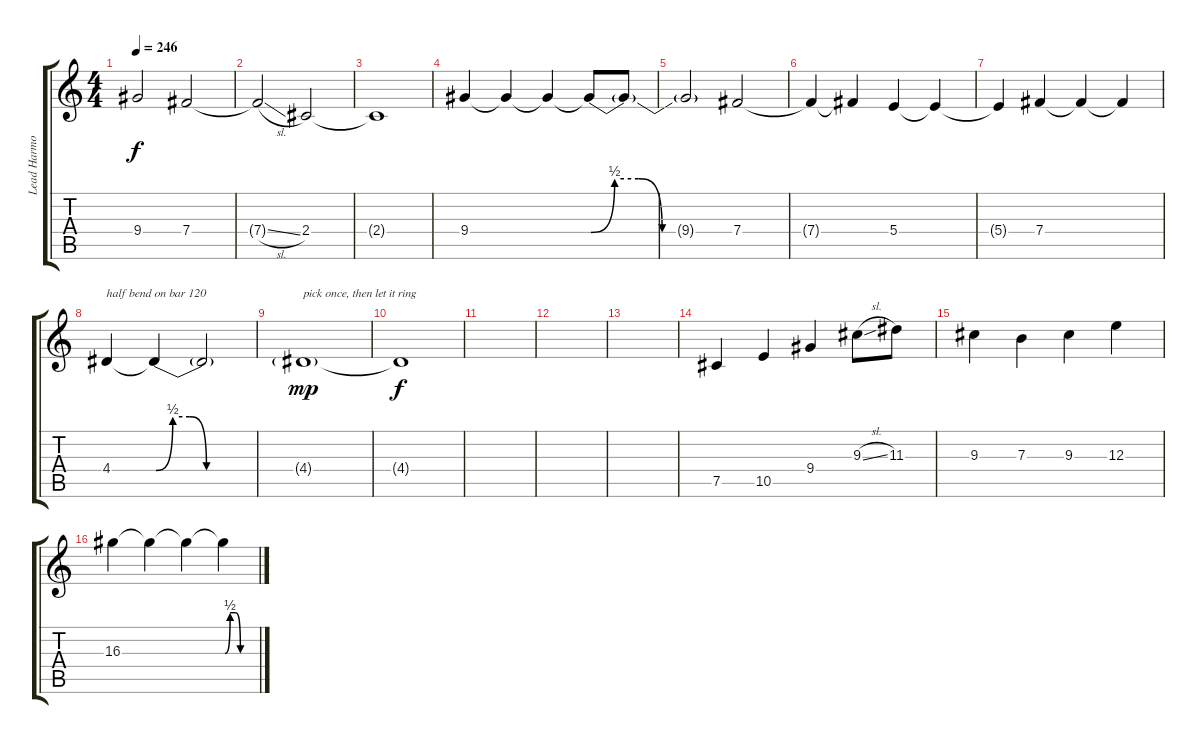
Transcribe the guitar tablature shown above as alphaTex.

\track ("Lead Harmony" "Lead Harmo") {instrument distortionguitar}
\staff {score tabs}
\tuning (Db4 Ab3 E3 B2 Gb2 B1) {hide}
\ts (4 4)
\tempo 246
\clef g2
\ks c
9.4{t}.2{dy f} 7.4.2 |
7.4{sl t}.2 2.4.2 |
2.4{t}.1 |
9.4.4 9.4{t}.4 9.4{t}.4 9.4{be (custom 0 0 10 2 20 2 30 0 60 0) t}.8 9.4{t}.8 |
9.4{t}.2 7.4.2 |
7.4{t}.4 7.4{t}.4 5.4.4 5.4{t}.4 |
5.4{t}.4 7.4.4 7.4{t}.4 7.4{t}.4 |
4.4.4{txt "half bend on bar 120"} 4.4{be (custom 0 0 10 2 20 2 30 0 60 0) t}.4 4.4{t}.2 |
4.4{g}.1{txt "pick once, then let it ring" dy mp} |
4.4{t}.1{dy f} |
|
|
|
7.5.4 10.5.4 9.4.4 9.3{sl}.8 11.3.8 |
9.3.4 7.3.4 9.3.4 12.3.4 |
16.3.4 16.3{t}.4 16.3{t}.4 16.3{be (custom 0 0 10 2 20 2 30 0 60 0) t}.4
